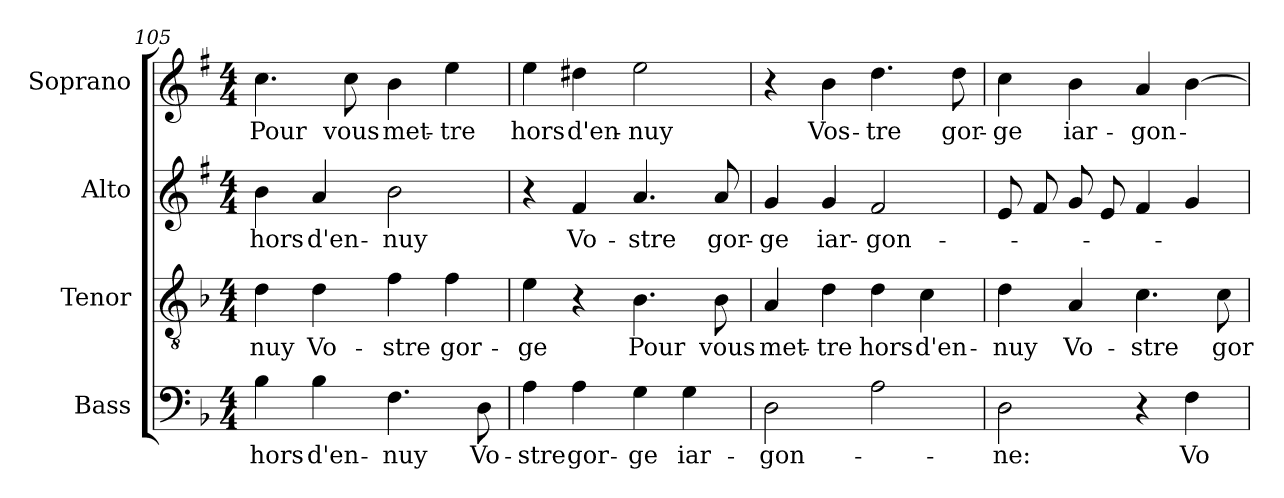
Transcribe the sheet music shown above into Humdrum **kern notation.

**kern	**text	**kern	**text	**kern	**text	**kern	**text
*part4	*part4	*part3	*part3	*part2	*part2	*part1	*part1
*staff4	*staff4	*staff3	*staff3	*staff2	*staff2	*staff1	*staff1
*I"Bass	*	*I"Tenor	*	*I"Alto	*	*I"Soprano	*
*I'Bass	*	*I'Tenor	*	*I'Alto	*	*I'Soprano	*
*clefF4	*	*clefGv2	*	*clefG2	*	*clefG2	*
*	*	*	*	*ITrd1c2	*	*ITrd1c2	*
*k[b-]	*	*k[b-]	*	*k[b-]	*	*k[b-]	*
*d:	*	*d:	*	*d:	*	*d:	*
*M4/4	*	*M4/4	*	*M4/4	*	*M4/4	*
=105	=105	=105	=105	=105	=105	=105	=105
!	!LO:LY:b:color=#000000	!	!	!	!	!	!
!	!	!	!LO:LY:b:color=#000000	!	!	!	!
!	!	!	!	!	!LO:LY:b:color=#000000	!	!
!	!	!	!	!	!	!	!LO:LY:b:color=#000000
4B-i\	hors	4di\	-nuy	4ai\	hors	4.b-i\	Pour
!	!LO:LY:b:color=#000000	!	!	!	!	!	!
!	!	!	!LO:LY:b:color=#000000	!	!	!	!
!	!	!	!	!	!LO:LY:b:color=#000000	!	!
4B-i\	d'en-	4di\	Vo-	4gi/	d'en-	.	.
!	!	!	!	!	!	!	!LO:LY:b:color=#000000
.	.	.	.	.	.	8b-i\	vous
!	!LO:LY:b:color=#000000	!	!	!	!	!	!
!	!	!	!LO:LY:b:color=#000000	!	!	!	!
!	!	!	!	!	!LO:LY:b:color=#000000	!	!
!	!	!	!	!	!	!	!LO:LY:b:color=#000000
4.Fi\	-nuy	4fi\	-stre	2ai\	-nuy	4ai\	met-
!	!	!	!LO:LY:b:color=#000000	!	!	!	!
!	!	!	!	!	!	!	!LO:LY:b:color=#000000
.	.	4fi\	gor-	.	.	4ddi\	-tre
!	!LO:LY:b:color=#000000	!	!	!	!	!	!
8Di\	Vo-	.	.	.	.	.	.
!!LO:LB:g=z
=106	=106	=106	=106	=106	=106	=106	=106
!	!LO:LY:b:color=#000000	!	!	!	!	!	!
!	!	!	!LO:LY:b:color=#000000	!	!	!	!
!	!	!	!	!	!	!	!LO:LY:b:color=#000000
4Ai\	-stre	4ei\	-ge	4r	.	4ddi\	hors
!	!LO:LY:b:color=#000000	!	!	!	!	!	!
!	!	!	!	!	!LO:LY:b:color=#000000	!	!
!	!	!	!	!	!	!	!LO:LY:b:color=#000000
4Ai\	gor-	4r	.	4ei/	Vo-	4cc#Xi\	d'en-
!	!LO:LY:b:color=#000000	!	!	!	!	!	!
!	!	!	!LO:LY:b:color=#000000	!	!	!	!
!	!	!	!	!	!LO:LY:b:color=#000000	!	!
!	!	!	!	!	!	!	!LO:LY:b:color=#000000
4Gi\	-ge	4.B-i\	Pour	4.gi/	-stre	2ddi\	-nuy
!	!LO:LY:b:color=#000000	!	!	!	!	!	!
4Gi\	iar-	.	.	.	.	.	.
!	!	!	!LO:LY:b:color=#000000	!	!	!	!
!	!	!	!	!	!LO:LY:b:color=#000000	!	!
.	.	8B-i\	vous	8gi/	gor-	.	.
=107	=107	=107	=107	=107	=107	=107	=107
!	!LO:LY:b:color=#000000	!	!	!	!	!	!
!	!	!	!LO:LY:b:color=#000000	!	!	!	!
!	!	!	!	!	!LO:LY:b:color=#000000	!	!
2Di\	-gon-	4Ai/	met-	4fi/	-ge	4r	.
!	!	!	!LO:LY:b:color=#000000	!	!	!	!
!	!	!	!	!	!LO:LY:b:color=#000000	!	!
!	!	!	!	!	!	!	!LO:LY:b:color=#000000
.	.	4di\	-tre	4fi/	iar-	4ai\	Vos-
!	!	!	!LO:LY:b:color=#000000	!	!	!	!
!	!	!	!	!	!LO:LY:b:color=#000000	!	!
!	!	!	!	!	!	!	!LO:LY:b:color=#000000
2Ai\	.	4di\	hors	2ei/	-gon-	4.cci\	-tre
!	!	!	!LO:LY:b:color=#000000	!	!	!	!
.	.	4ci\	d'en-	.	.	.	.
!	!	!	!	!	!	!	!LO:LY:b:color=#000000
.	.	.	.	.	.	8cci\	gor-
=108	=108	=108	=108	=108	=108	=108	=108
!	!LO:LY:b:color=#000000	!	!	!	!	!	!
!	!	!	!LO:LY:b:color=#000000	!	!	!	!
!	!	!	!	!	!	!	!LO:LY:b:color=#000000
2Di\	-ne:	4di\	-nuy	8di/	.	4b-i\	-ge
.	.	.	.	8ei/	.	.	.
!	!	!	!LO:LY:b:color=#000000	!	!	!	!
!	!	!	!	!	!	!	!LO:LY:b:color=#000000
.	.	4Ai/	Vo-	8fi/	.	4ai\	iar-
.	.	.	.	8di/	.	.	.
!	!	!	!LO:LY:b:color=#000000	!	!	!	!
!	!	!	!	!	!	!	!LO:LY:b:color=#000000
4r	.	4.ci\	-stre	4ei/	.	4gi/	-gon-
!	!LO:LY:b:color=#000000	!	!	!	!	!	!
4Fi\	Vo-	.	.	4fi/	.	[4ai\	.
!	!	!	!LO:LY:b:color=#000000	!	!	!	!
.	.	8ci\	gor-	.	.	.	.
=	=	=	=	=	=	=	=
*-	*-	*-	*-	*-	*-	*-	*-
